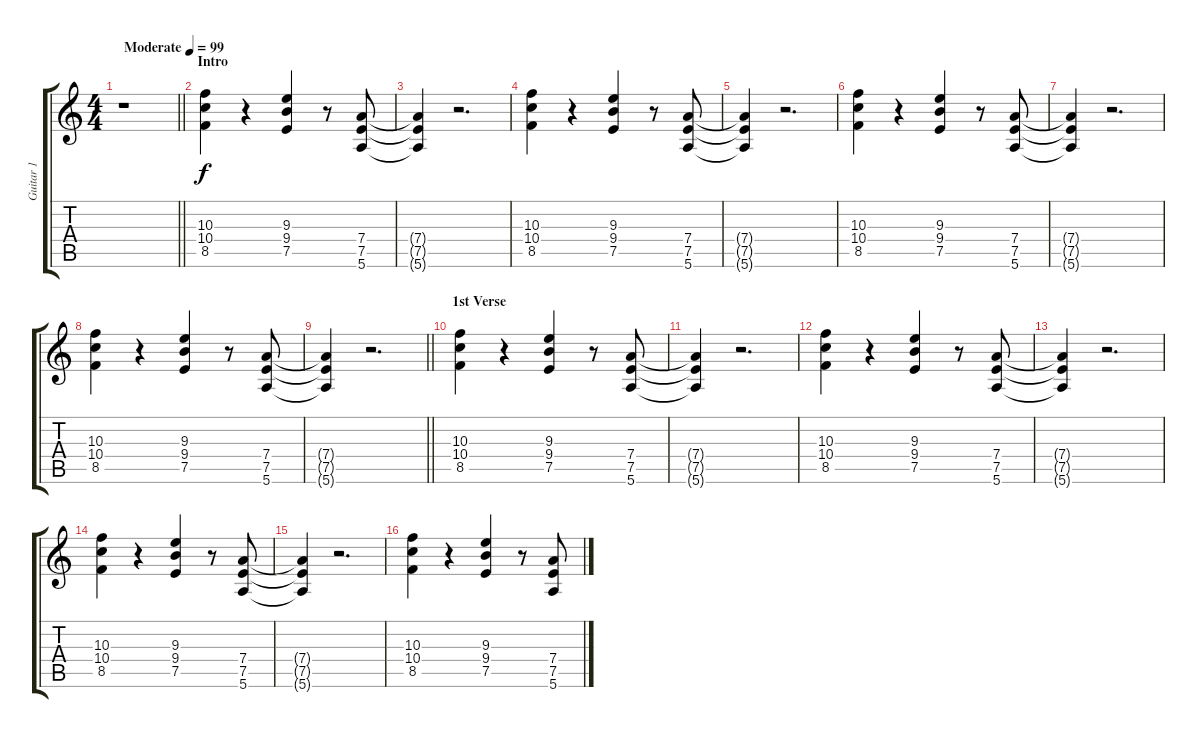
\track ("Guitar 1" "Guitar 1") {instrument acousticguitarsteel}
\staff {score tabs}
\tuning (E4 B3 G3 D3 A2 E2) {hide}
\ts (4 4)
\tempo (99 "Moderate")
\clef g2
\barLineRight lightlight
\ks c
r.1{dy f instrument acousticguitarsteel} |
\section ("" "Intro")
(10.3 10.4 8.5).4 r.4 (9.3 9.4 7.5).4 r.8 (7.4 7.5 5.6).8 |
(7.4{t} 7.5{t} 5.6{t}).4 r.2{d} |
(10.3 10.4 8.5).4 r.4 (9.3 9.4 7.5).4 r.8 (7.4 7.5 5.6).8 |
(7.4{t} 7.5{t} 5.6{t}).4 r.2{d} |
(10.3 10.4 8.5).4 r.4 (9.3 9.4 7.5).4 r.8 (7.4 7.5 5.6).8 |
(7.4{t} 7.5{t} 5.6{t}).4 r.2{d} |
(10.3 10.4 8.5).4 r.4 (9.3 9.4 7.5).4 r.8 (7.4 7.5 5.6).8 |
\barLineRight lightlight
(7.4{t} 7.5{t} 5.6{t}).4 r.2{d} |
\section ("" "1st Verse")
(10.3 10.4 8.5).4 r.4 (9.3 9.4 7.5).4 r.8 (7.4 7.5 5.6).8 |
(7.4{t} 7.5{t} 5.6{t}).4 r.2{d} |
(10.3 10.4 8.5).4 r.4 (9.3 9.4 7.5).4 r.8 (7.4 7.5 5.6).8 |
(7.4{t} 7.5{t} 5.6{t}).4 r.2{d} |
(10.3 10.4 8.5).4 r.4 (9.3 9.4 7.5).4 r.8 (7.4 7.5 5.6).8 |
(7.4{t} 7.5{t} 5.6{t}).4 r.2{d} |
(10.3 10.4 8.5).4 r.4 (9.3 9.4 7.5).4 r.8 (7.4 7.5 5.6).8
